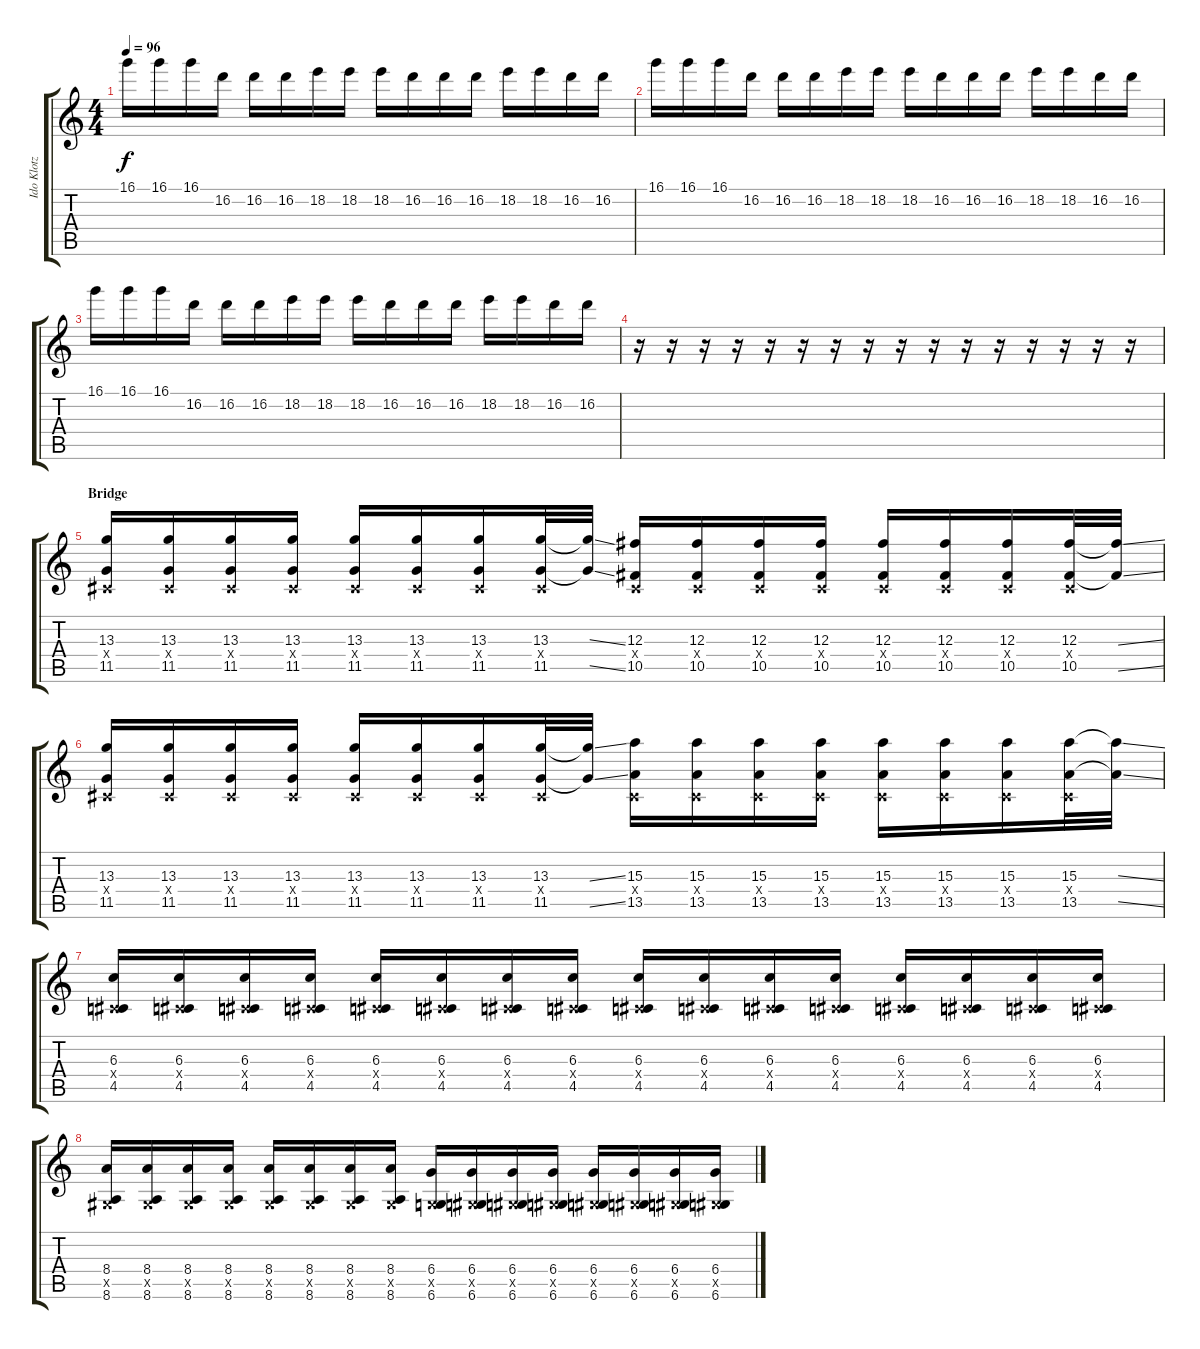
\track ("Ido Klotz" "Ido Klotz") {instrument overdrivenguitar}
\staff {score tabs}
\tuning (Eb4 Bb3 Gb3 Db3 Ab2 Db2) {hide}
\ts (4 4)
\tempo 96
\clef g2
\ks c
16.1.16{dy f} 16.1.16 16.1.16 16.2.16 16.2.16 16.2.16 18.2.16 18.2.16 18.2.16 16.2.16 16.2.16 16.2.16 18.2.16 18.2.16 16.2.16 16.2.16 |
16.1.16 16.1.16 16.1.16 16.2.16 16.2.16 16.2.16 18.2.16 18.2.16 18.2.16 16.2.16 16.2.16 16.2.16 18.2.16 18.2.16 16.2.16 16.2.16 |
16.1.16 16.1.16 16.1.16 16.2.16 16.2.16 16.2.16 18.2.16 18.2.16 18.2.16 16.2.16 16.2.16 16.2.16 18.2.16 18.2.16 16.2.16 16.2.16 |
r.16 r.16 r.16 r.16 r.16 r.16 r.16 r.16 r.16 r.16 r.16 r.16 r.16 r.16 r.16 r.16 |
\section ("" "Bridge")
(13.3 0.4{x} 11.5).16 (13.3 0.4{x} 11.5).16 (13.3 0.4{x} 11.5).16 (13.3 0.4{x} 11.5).16 (13.3 0.4{x} 11.5).16 (13.3 0.4{x} 11.5).16 (13.3 0.4{x} 11.5).16 (13.3 0.4{x} 11.5).32 (13.3{ss t} 11.5{ss t}).32 (12.3 0.4{x} 10.5).16 (12.3 0.4{x} 10.5).16 (12.3 0.4{x} 10.5).16 (12.3 0.4{x} 10.5).16 (12.3 0.4{x} 10.5).16 (12.3 0.4{x} 10.5).16 (12.3 0.4{x} 10.5).16 (12.3 0.4{x} 10.5).32 (12.3{ss t} 10.5{ss t}).32 |
(13.3 0.4{x} 11.5).16 (13.3 0.4{x} 11.5).16 (13.3 0.4{x} 11.5).16 (13.3 0.4{x} 11.5).16 (13.3 0.4{x} 11.5).16 (13.3 0.4{x} 11.5).16 (13.3 0.4{x} 11.5).16 (13.3 0.4{x} 11.5).32 (13.3{ss t} 11.5{ss t}).32 (15.3 0.4{x} 13.5).16 (15.3 0.4{x} 13.5).16 (15.3 0.4{x} 13.5).16 (15.3 0.4{x} 13.5).16 (15.3 0.4{x} 13.5).16 (15.3 0.4{x} 13.5).16 (15.3 0.4{x} 13.5).16 (15.3 0.4{x} 13.5).32 (15.3{ss t} 13.5{ss t}).32 |
(6.3 0.4{x} 4.5).16 (6.3 0.4{x} 4.5).16 (6.3 0.4{x} 4.5).16 (6.3 0.4{x} 4.5).16 (6.3 0.4{x} 4.5).16 (6.3 0.4{x} 4.5).16 (6.3 0.4{x} 4.5).16 (6.3 0.4{x} 4.5).16 (6.3 0.4{x} 4.5).16 (6.3 0.4{x} 4.5).16 (6.3 0.4{x} 4.5).16 (6.3 0.4{x} 4.5).16 (6.3 0.4{x} 4.5).16 (6.3 0.4{x} 4.5).16 (6.3 0.4{x} 4.5).16 (6.3 0.4{x} 4.5).16 |
(8.4 0.5{x} 8.6).16 (8.4 0.5{x} 8.6).16 (8.4 0.5{x} 8.6).16 (8.4 0.5{x} 8.6).16 (8.4 0.5{x} 8.6).16 (8.4 0.5{x} 8.6).16 (8.4 0.5{x} 8.6).16 (8.4 0.5{x} 8.6).16 (6.4 0.5{x} 6.6).16 (6.4 0.5{x} 6.6).16 (6.4 0.5{x} 6.6).16 (6.4 0.5{x} 6.6).16 (6.4 0.5{x} 6.6).16 (6.4 0.5{x} 6.6).16 (6.4 0.5{x} 6.6).16 (6.4 0.5{x} 6.6).16
